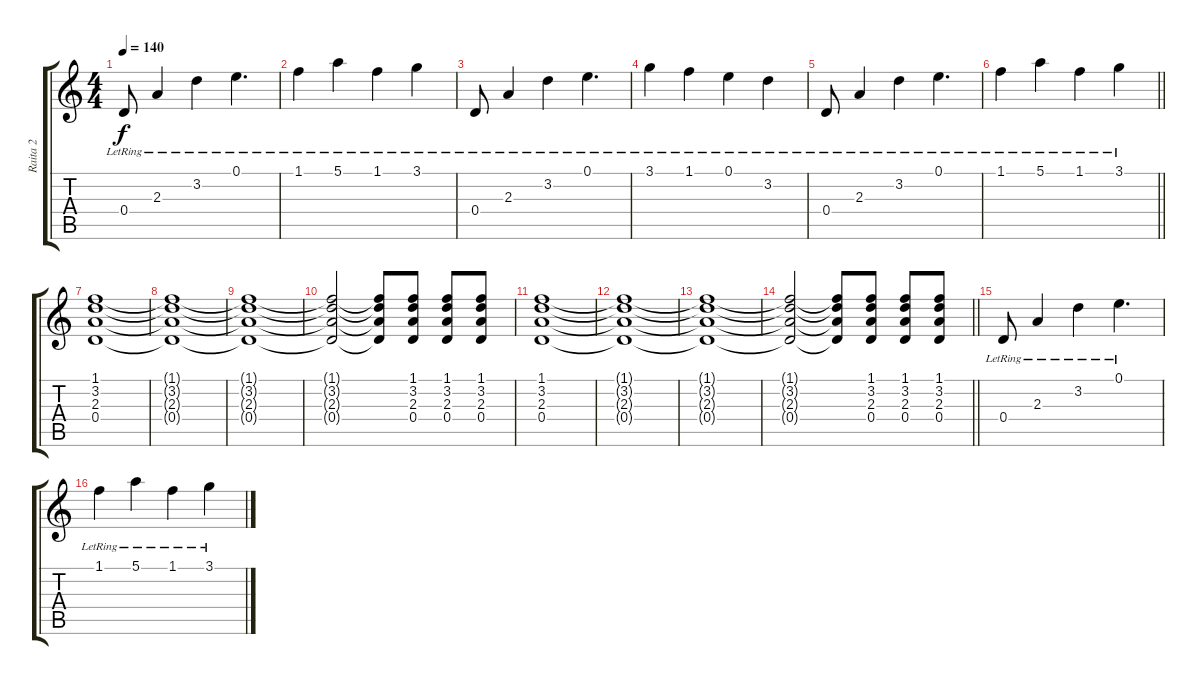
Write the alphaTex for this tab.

\track ("Raita 2" "Raita 2") {instrument distortionguitar}
\staff {score tabs}
\tuning (E4 B3 G3 D3 A2 E2) {hide}
\ts (4 4)
\tempo 140
\clef g2
\ks c
0.4{lr}.8{dy f volume 16 instrument electricguitarclean} 2.3{lr}.4 3.2{lr}.4 0.1{lr}.4{d} |
1.1{lr}.4 5.1{lr}.4 1.1{lr}.4 3.1{lr}.4 |
0.4{lr}.8 2.3{lr}.4 3.2{lr}.4 0.1{lr}.4{d} |
3.1{lr}.4 1.1{lr}.4 0.1{lr}.4 3.2{lr}.4 |
0.4{lr}.8{volume 16 instrument electricguitarclean} 2.3{lr}.4 3.2{lr}.4 0.1{lr}.4{d} |
\barLineRight lightlight
1.1{lr}.4 5.1{lr}.4 1.1{lr}.4 3.1{lr}.4 |
(1.1 3.2 2.3 0.4).1{volume 13 instrument distortionguitar} |
(1.1{t} 3.2{t} 2.3{t} 0.4{t}).1 |
(1.1{t} 3.2{t} 2.3{t} 0.4{t}).1 |
(1.1{t} 3.2{t} 2.3{t} 0.4{t}).2 (1.1{t} 3.2{t} 2.3{t} 0.4{t}).8 (1.1 3.2 2.3 0.4).8 (1.1 3.2 2.3 0.4).8 (1.1 3.2 2.3 0.4).8 |
(1.1 3.2 2.3 0.4).1 |
(1.1{t} 3.2{t} 2.3{t} 0.4{t}).1 |
(1.1{t} 3.2{t} 2.3{t} 0.4{t}).1 |
\barLineRight lightlight
(1.1{t} 3.2{t} 2.3{t} 0.4{t}).2 (1.1{t} 3.2{t} 2.3{t} 0.4{t}).8 (1.1 3.2 2.3 0.4).8 (1.1 3.2 2.3 0.4).8 (1.1 3.2 2.3 0.4).8 |
0.4{lr}.8{volume 16 instrument electricguitarclean} 2.3{lr}.4 3.2{lr}.4 0.1{lr}.4{d} |
1.1{lr}.4 5.1{lr}.4 1.1{lr}.4 3.1{lr}.4
